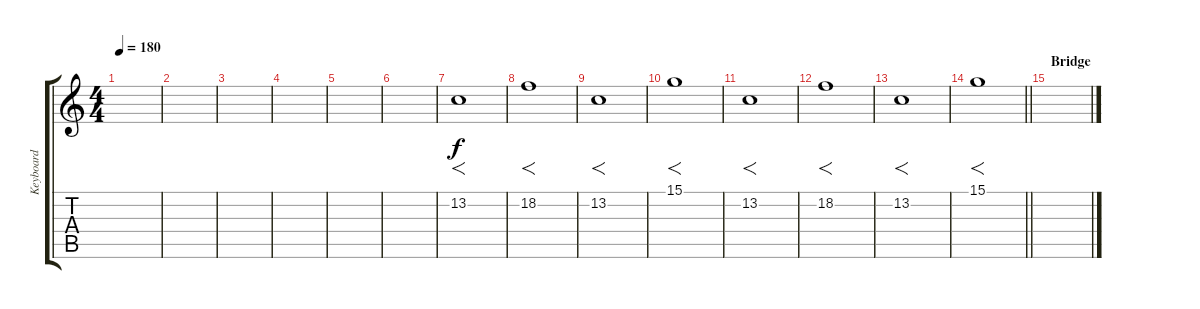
\track ("Keyboard" "Keyboard") {instrument stringensemble1}
\staff {score tabs}
\tuning (E4 B3 G3 D3 A2 E2) {hide}
\ts (4 4)
\tempo 180
\clef g2
\ks c
|
|
|
|
|
|
13.2.1{f dy f} |
18.2.1{f} |
13.2.1{f} |
15.1.1{f} |
13.2.1{f} |
18.2.1{f} |
13.2.1{f} |
\barLineRight lightlight
15.1.1{f} |
\section ("" "Bridge")
